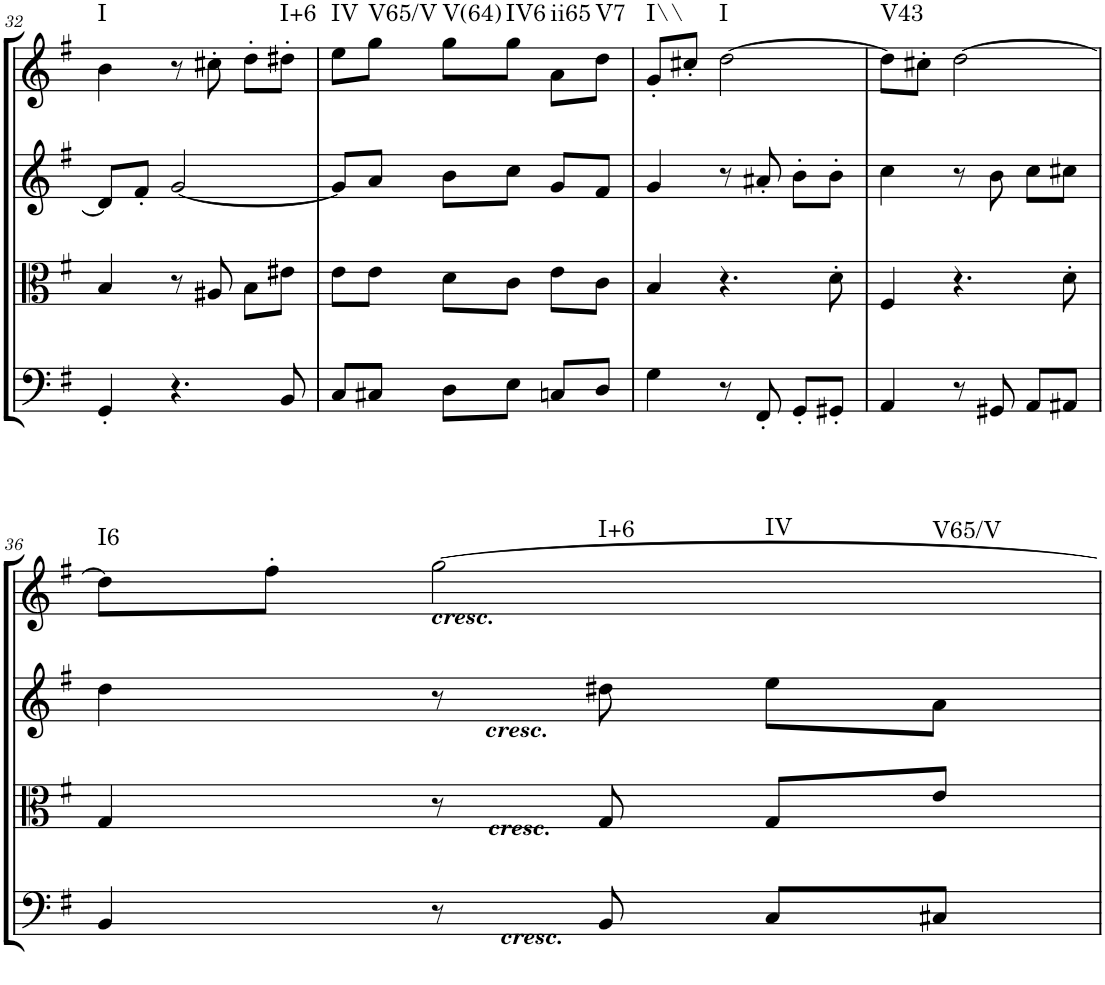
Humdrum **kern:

**kern	**kern	**kern	**kern	**harte
*part4	*part3	*part2	*part1	*part1
*staff4	*staff3	*staff2	*staff1	*
*I"Cello	*I"Viola	*I"2nd Violin	*I"1st Violin	*
*	*I'Vla	*I'Vln	*I'Vln	*
!!LO:PB:g=z
*clefF4	*clefC3	*clefG2	*clefG2	*
*k[f#]	*k[f#]	*k[f#]	*k[f#]	*
*G:	*G:	*G:	*G:	*
*M3/4	*M3/4	*M3/4	*M3/4	*
=32	=32	=32	=32	=32
!	!	!	!	!LO:H:kt=I
4GG'/	4B/	8d/L]	4b\	N
.	.	8f#'/J	.	.
4.r	8r	[2g/	8r	.
.	8A#X/	.	8cc#X'\	.
.	8B\L	.	8dd'\L	.
!	!	!	!	!LO:H:kt=I+6
8BB/	8e#X\J	.	8dd#X'\J	N
=33	=33	=33	=33	=33
!	!	!	!	!LO:H:kt=IV
8C/L	8e\L	8g/L]	8ee\L	N
!	!	!	!	!LO:H:kt=V65/V
8C#X/J	8e\J	8a/J	8gg\J	N
!	!	!	!	!LO:H:kt=V(64)
8D\L	8d\L	8b\L	8gg\L	N
!	!	!	!	!LO:H:kt=IV6
8E\J	8c\J	8cc\J	8gg\J	N
!	!	!	!	!LO:H:kt=ii65
8Cn/L	8e\L	8g/L	8a\L	N
!	!	!	!	!LO:H:kt=V7
8D/J	8c\J	8f#/J	8dd\J	N
=34	=34	=34	=34	=34
!	!	!	!	!LO:H:kt=I\\
4G\	4B/	4g/	8g'/L	N
.	.	.	8cc#X'/J	.
!	!	!	!	!LO:H:kt=I
8r	4.r	8r	[2dd\	N
8FF#'/	.	8a#X'/	.	.
8GG'/L	.	8b'\L	.	.
8GG#X'/J	8d'\	8b'\J	.	.
=35	=35	=35	=35	=35
!	!	!	!	!LO:H:kt=V43
4AA/	4F#/	4cc\	8dd\L]	N
.	.	.	8cc#X'\J	.
8r	4.r	8r	[2dd\	.
8GG#X/	.	8b\	.	.
8AA/L	.	8cc\L	.	.
8AA#X/J	8d'\	8cc#X\J	.	.
!!LO:LB:g=z
=36	=36	=36	=36	=36
!	!	!	!	!LO:H:kt=I6
4BB/	4G/	4dd\	8dd\L]	N
.	.	.	8ff#'\J	.
!	!	!	!LO:TX:a:Bi:t=cresc.	!
!	!	!LO:TX:b:Bi:t=cresc.	!	!
!	!LO:TX:a:Bi:t=cresc.	!	!	!
!LO:TX:a:Bi:t=cresc.	!	!	!	!LO:H:n=1:kt=I+6
!	!	!	!	!LO:H:n=2:kt=IV
!	!	!	!	!LO:H:n=3:kt=V65/V
8r	8r	8r	[2gg\	N N N
8BB/	8G/	8dd#X\	.	.
8C/L	8G/L	8ee\L	.	.
8C#X/J	8e/J	8a\J	.	.
=	=	=	=	=
*-	*-	*-	*-	*-
